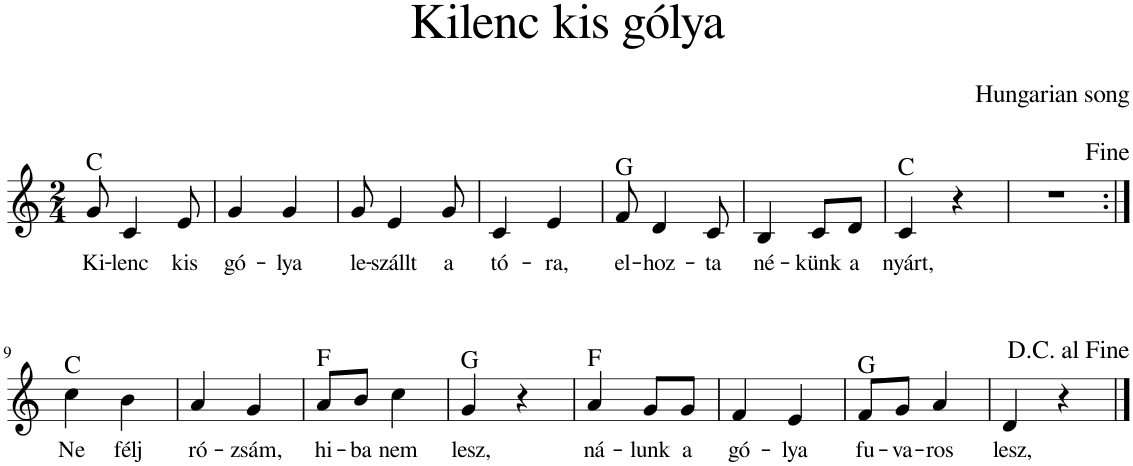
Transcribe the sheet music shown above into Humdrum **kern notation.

**kern	**text	**harte
*part1	*part1	*part1
*staff1	*staff1	*
*I"Choir	*	*
*I'Ch	*	*
*clefG2	*	*
*k[]	*	*
*M2/4	*	*
=1	=1	=1
!	!LO:LY:b	!
8g/	Ki-	C:maj
!	!LO:LY:b	!
4c/	lenc	.
!	!LO:LY:b	!
8e/	kis	.
=2	=2	=2
!	!LO:LY:b	!
4g/	gó-	.
!	!LO:LY:b	!
4g/	-lya	.
=3	=3	=3
!	!LO:LY:b	!
8g/	le-	.
!	!LO:LY:b	!
4e/	-szállt	.
!	!LO:LY:b	!
8g/	a	.
=4	=4	=4
!	!LO:LY:b	!
4c/	tó-	.
!	!LO:LY:b	!
4e/	-ra,	.
=5	=5	=5
!	!LO:LY:b	!
8f/	el-	G:maj
!	!LO:LY:b	!
4d/	-hoz-	.
!	!LO:LY:b	!
8c/	-ta	.
=6	=6	=6
!	!LO:LY:b	!
4B/	né-	.
!	!LO:LY:b	!
8c/L	-künk	.
!	!LO:LY:b	!
8d/J	a	.
=7	=7	=7
!	!LO:LY:b	!
4c/	nyárt,	C:maj
4r	.	.
=8	=8	=8
2r	.	.
!!LO:LB:g=z
=9:|!	=9:|!	=9:|!
!	!LO:LY:b	!
4cc\	Ne	C:maj
!	!LO:LY:b	!
4b\	félj	.
=10	=10	=10
!	!LO:LY:b	!
4a/	ró-	.
!	!LO:LY:b	!
4g/	-zsám,	.
=11	=11	=11
!	!LO:LY:b	!
8a/L	hi-	F:maj
!	!LO:LY:b	!
8b/J	-ba	.
!	!LO:LY:b	!
4cc\	nem	.
=12	=12	=12
!	!LO:LY:b	!
4g/	lesz,	G:maj
4r	.	.
=13	=13	=13
!	!LO:LY:b	!
4a/	ná-	F:maj
!	!LO:LY:b	!
8g/L	-lunk	.
!	!LO:LY:b	!
8g/J	a	.
=14	=14	=14
!	!LO:LY:b	!
4f/	gó-	.
!	!LO:LY:b	!
4e/	-lya	.
=15	=15	=15
!	!LO:LY:b	!
8f/L	fu-	G:maj
!	!LO:LY:b	!
8g/J	-va-	.
!	!LO:LY:b	!
4a/	-ros	.
=16	=16	=16
!	!LO:LY:b	!
4d/	lesz,	.
4r	.	.
==	==	==
*-	*-	*-
